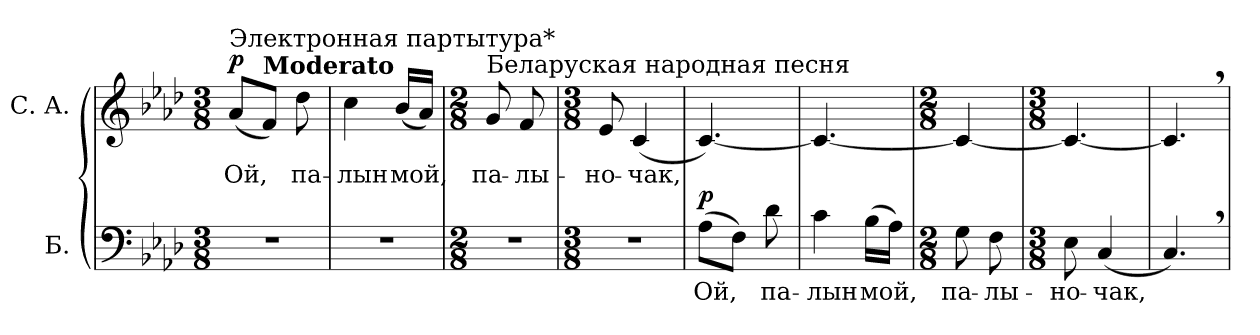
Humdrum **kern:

**kern	**text	**dynam	**kern	**text	**dynam
*part2	*part2	*part2	*part1	*part1	*part1
*staff2	*staff2	*staff2	*staff1	*staff1	*staff1
*I"Б.	*	*	*I"С. А.	*	*
!!LO:PB:g=z
*clefF4	*	*	*clefG2	*	*
*k[b-e-a-d-]	*	*	*k[b-e-a-d-]	*	*
*f:	*	*	*f:	*	*
*M3/8	*	*	*M3/8	*	*
=1	=1	=1	=1	=1	=1
!LO:N:vis=1	!	!	!	!	!
!	!	!	!LO:TX:a:t=Электронная партытура*	!	!
!	!	!	!	!LO:LY:b:color=#000000	!
4.r	.	.	(8a-i/L	Ой,	p
*	*	*	*MM100	*	*
!	!	!	!LO:TX:a:B:t=Moderato	!	!
.	.	.	8fi/J)	.	.
!	!	!	!	!LO:LY:b:color=#000000	!
.	.	.	8dd-i\	па-	.
=2	=2	=2	=2	=2	=2
!LO:N:vis=1	!	!	!	!	!
!	!	!	!	!LO:LY:b:color=#000000	!
4.r	.	.	4cci\	-лын	.
!	!	!	!	!LO:LY:b:color=#000000	!
.	.	.	(16b-i/LL	мой,	.
.	.	.	16a-i/JJ)	.	.
=3	=3	=3	=3	=3	=3
*M2/8	*	*	*M2/8	*	*
!LO:N:vis=1	!	!	!	!	!
!	!	!	!LO:TX:a:t=Беларуская народная песня	!	!
!	!	!	!	!LO:LY:b:color=#000000	!
4r	.	.	8gi/	па-	.
!	!	!	!	!LO:LY:b:color=#000000	!
.	.	.	8fi/	-лы-	.
=4	=4	=4	=4	=4	=4
*M3/8	*	*	*M3/8	*	*
!LO:N:vis=1	!	!	!	!	!
!	!	!	!	!LO:LY:b:color=#000000	!
4.r	.	.	8e-i/	-но-	.
!	!	!	!	!LO:LY:b:color=#000000	!
.	.	.	(4ci/	-чак,	.
=5	=5	=5	=5	=5	=5
!	!LO:LY:b:color=#000000	!	!	!	!
(8A-i\L	Ой,	p	[<4.ci/)	.	.
8Fi\J)	.	.	.	.	.
!	!LO:LY:b:color=#000000	!	!	!	!
8d-i\	па-	.	.	.	.
=6	=6	=6	=6	=6	=6
!	!LO:LY:b:color=#000000	!	!	!	!
4ci\	-лын	.	4.ci/_<	.	.
!	!LO:LY:b:color=#000000	!	!	!	!
(16B-i\LL	мой,	.	.	.	.
16A-i\JJ)	.	.	.	.	.
=7	=7	=7	=7	=7	=7
*M2/8	*	*	*M2/8	*	*
!	!LO:LY:b:color=#000000	!	!	!	!
8Gi\	па-	.	4ci/_<	.	.
!	!LO:LY:b:color=#000000	!	!	!	!
8Fi\	-лы-	.	.	.	.
=8	=8	=8	=8	=8	=8
*M3/8	*	*	*M3/8	*	*
!	!LO:LY:b:color=#000000	!	!	!	!
8E-i\	-но-	.	4.ci/_<	.	.
!	!LO:LY:b:color=#000000	!	!	!	!
(4Ci/	-чак,	.	.	.	.
=9	=9	=9	=9	=9	=9
4.C,i/)	.	.	4.c,i/]	.	.
=	=	=	=	=	=
*-	*-	*-	*-	*-	*-
